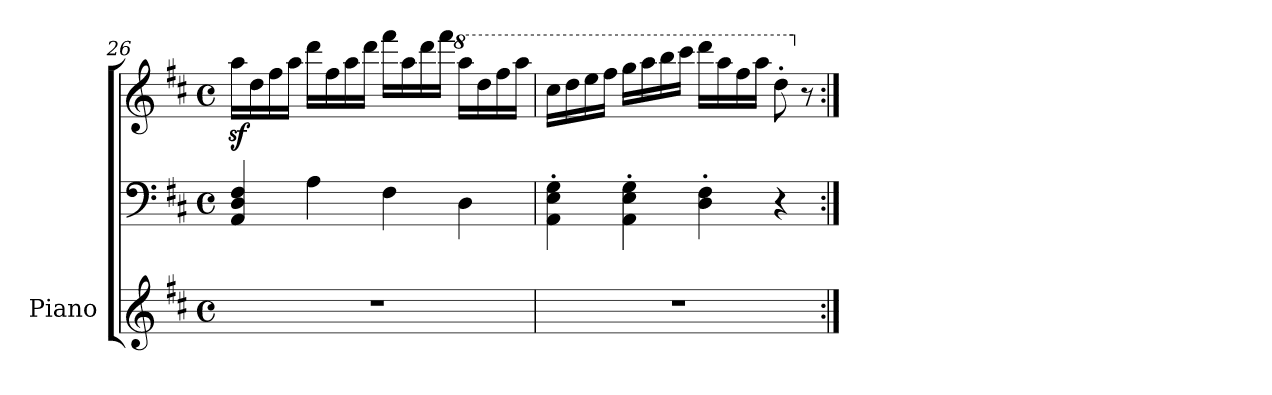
**kern	**kern	**kern
*part1	*part1	*part1
*staff3	*staff2	*staff1
*I"Piano	*	*
*I'Pno	*	*
*clefG2	*clefF4	*clefG2
*k[f#c#]	*k[f#c#]	*k[f#c#]
*M4/4	*M4/4	*M4/4
*met(c)	*met(c)	*met(c)
=26	=26	=26
1r	4AA/ 4D/ 4F#/	16aaz<\LL
.	.	16dd\
.	.	16ff#\
.	.	16aa\JJ
.	4A\	16ddd\LL
.	.	16ff#\
.	.	16aa\
.	.	16ddd\JJ
.	4F#\	16fff#\LL
.	.	16aa\
.	.	16ddd\
.	.	16fff#\JJ
*	*	*8va
.	4D\	16aaa\LL
.	.	16ddd\
.	.	16fff#\
.	.	16aaa\JJ
=27	=27	=27
1r	4AA\' 4E\' 4G\'	16ccc#\LL
.	.	16ddd\
.	.	16eee\
.	.	16fff#\JJ
.	4AA\' 4E\' 4G\'	16ggg\LL
.	.	16aaa\
.	.	16bbb\
.	.	16cccc#\JJ
.	4D\' 4F#\'	16dddd\LL
.	.	16aaa\
.	.	16fff#\
.	.	16aaa\JJ
.	4r	8ddd'\
*	*	*X8va
.	.	8r
=:|!	=:|!	=:|!
*-	*-	*-
